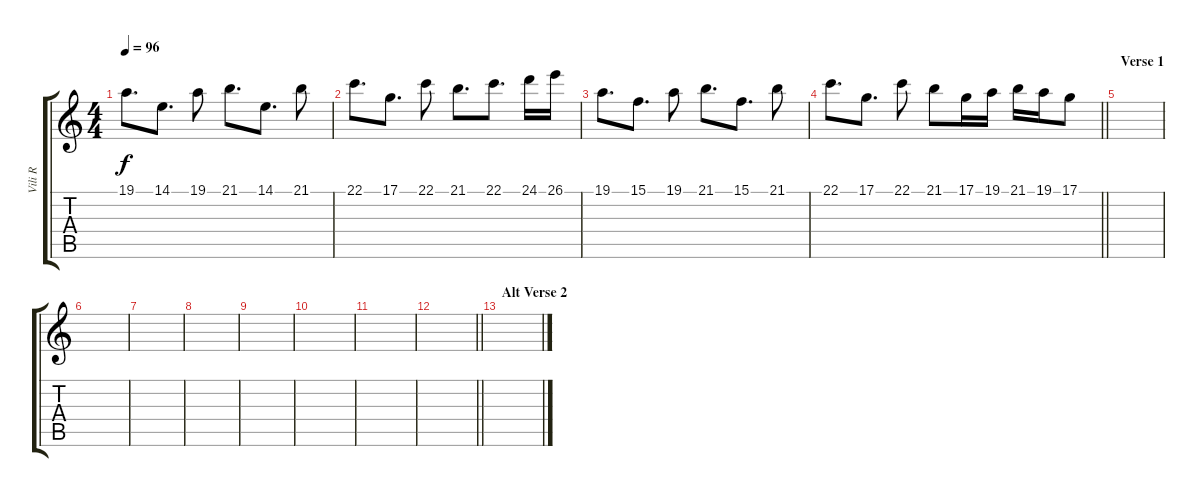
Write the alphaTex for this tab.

\track ("Vili R" "Vili R") {instrument acousticgrandpiano}
\staff {score tabs}
\tuning (D4 A3 F3 C3 G2 D2) {hide}
\ts (4 4)
\tempo 96
\clef g2
\ks c
19.1.8{d dy f} 14.1.8{d} 19.1.8 21.1.8{d} 14.1.8{d} 21.1.8 |
22.1.8{d} 17.1.8{d} 22.1.8 21.1.8{d} 22.1.8{d} 24.1.16 26.1.16 |
19.1.8{d} 15.1.8{d} 19.1.8 21.1.8{d} 15.1.8{d} 21.1.8 |
\barLineRight lightlight
22.1.8{d} 17.1.8{d} 22.1.8 21.1.8 17.1.16 19.1.16 21.1.16 19.1.16 17.1.8 |
\section ("" "Verse 1")
|
|
|
|
|
|
|
\barLineRight lightlight
|
\section ("" "Alt Verse 2 ")
